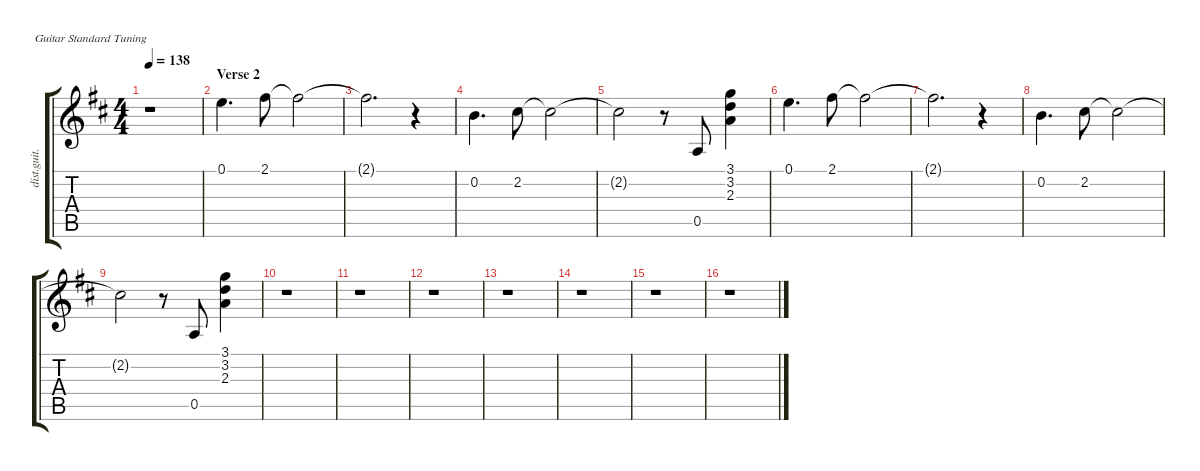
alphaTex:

\hideDynamics
\bracketExtendMode groupsimilarinstruments
\otherSystemsTrackNameOrientation horizontal
\track ("EG4" "dist.guit.") {instrument distortionguitar}
\staff {score tabs}
\tuning (E4 B3 G3 D3 A2 E2)
\ts (4 4)
\tempo 138
\clef g2
\ks d
r.1{dy f} |
\section ("" "Verse 2")
0.1{acc forcenatural}.4{d} 2.1{acc #}.8{dy mf} 2.1{t acc #}.2 |
2.1{t acc #}.2{d} r.4 |
0.2{acc forcenatural}.4{d dy f} 2.2{acc #}.8{dy mf} 2.2{t acc #}.2 |
2.2{t acc #}.2 r.8 0.5{acc forcenatural}.8{dy f} (2.3{acc forcenatural} 3.2{acc forcenatural} 3.1{acc forcenatural}).4{dy ff} |
0.1{acc forcenatural}.4{d dy f} 2.1{acc #}.8{dy mf} 2.1{t acc #}.2 |
2.1{t acc #}.2{d} r.4 |
0.2{acc forcenatural}.4{d dy f} 2.2{acc #}.8{dy mf} 2.2{t acc #}.2 |
2.2{t acc #}.2 r.8 0.5{acc forcenatural}.8{dy f} (2.3{acc forcenatural} 3.2{acc forcenatural} 3.1{acc forcenatural}).4{dy ff} |
r.1 |
r.1 |
r.1 |
r.1 |
r.1 |
r.1 |
r.1
